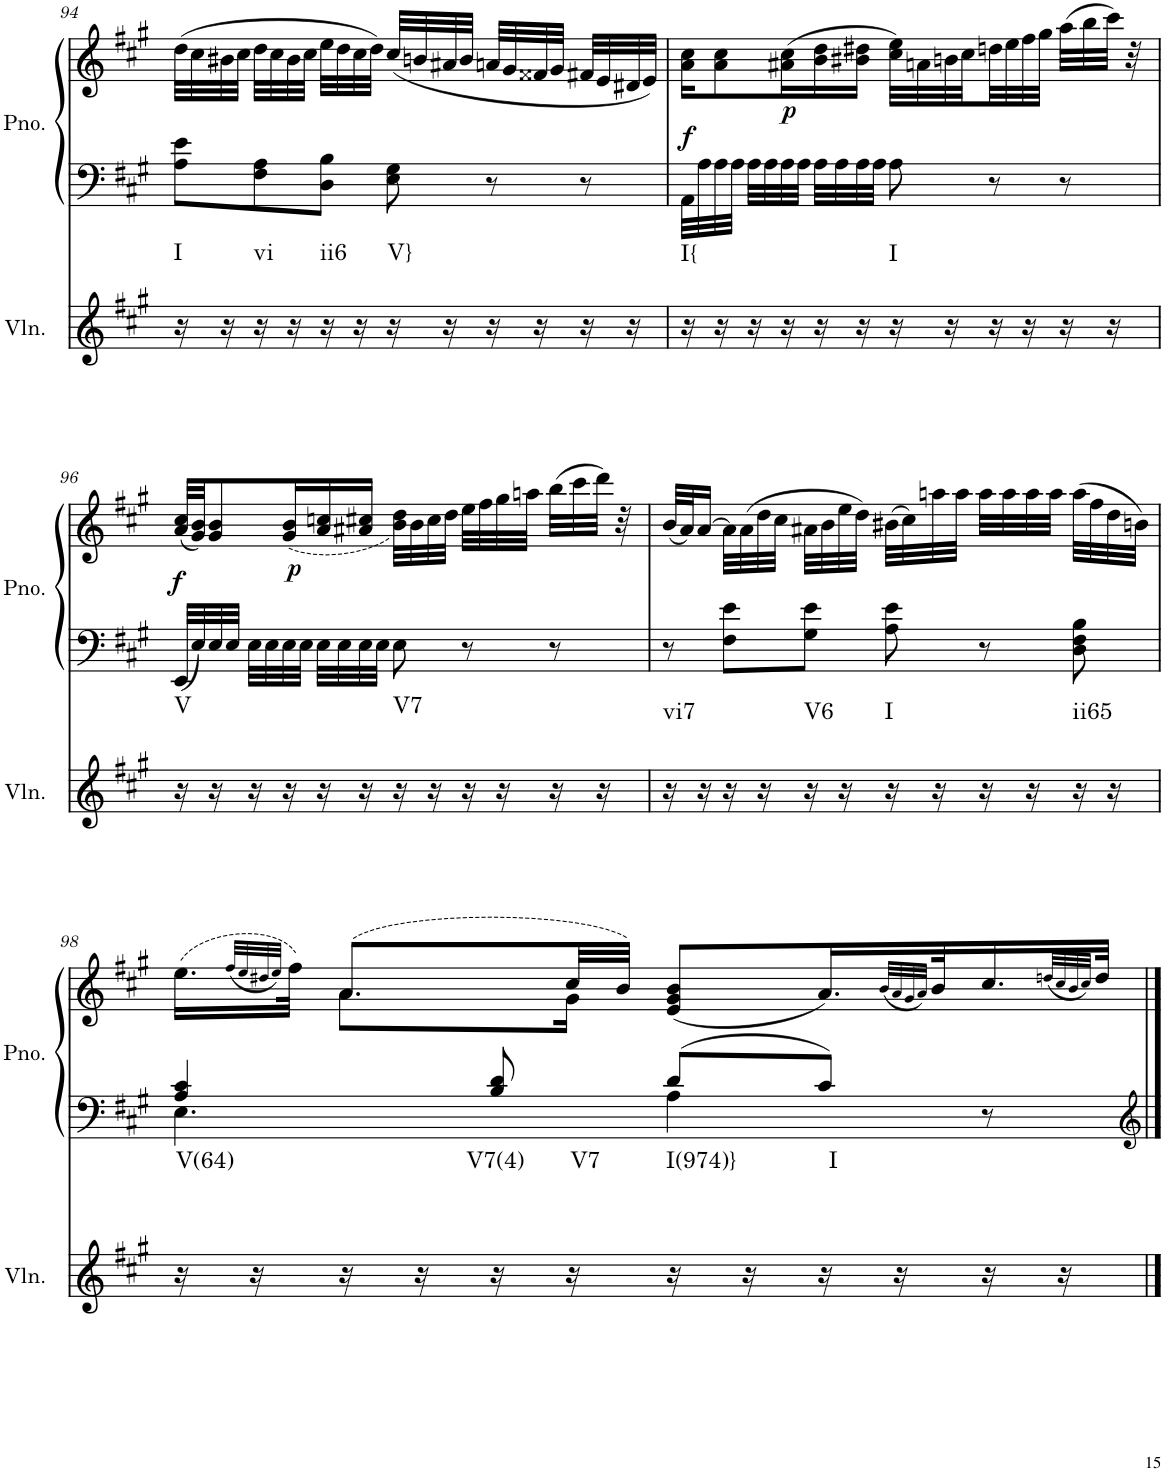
**kern	**harte	**kern	**kern	**dynam
*part2	*part2	*part1	*part1	*part1
*staff3	*	*staff2	*staff1	*staff1/2
*I"Violin	*	*I"Piano	*	*
*I'Vln.	*	*I'Pno.	*	*
!!LO:PB:g=z
*clefG2	*	*clefF4	*clefG2	*
*k[f#c#g#]	*	*k[f#c#g#]	*k[f#c#g#]	*
*M6/8	*	*M6/8	*M6/8	*
=94	=94	=94	=94	=94
!	!LO:H:kt=I	!	!	!
16r	N	8A\ 8e\L	(32dd\LLL	.
.	.	.	32cc#\	.
16r	.	.	32b#X\	.
.	.	.	32cc#\JJJ	.
!	!LO:H:kt=vi	!	!	!
16r	N	8F#\ 8A\	32dd\LLL	.
.	.	.	32cc#\	.
16r	.	.	32b#\	.
.	.	.	32cc#\JJJ	.
!	!LO:H:kt=ii6	!	!	!
16r	N	8D\ 8B\J	32ee\LLL	.
.	.	.	32dd\	.
16r	.	.	32cc#\	.
.	.	.	32dd\JJJ)	.
!	!LO:H:kt=V}	!	!	!
16r	N	8E\ 8G#\	(32cc#/LLL	.
.	.	.	32bn/	.
16r	.	.	32a#X/	.
.	.	.	32b/JJJ	.
16r	.	8r	32an/LLL	.
.	.	.	32g#/	.
16r	.	.	32f##X/	.
.	.	.	32g#/JJJ	.
16r	.	8r	32f#X/LLL	.
.	.	.	32e/	.
16r	.	.	32d#X/	.
.	.	.	32e/JJJ)	.
=95	=95	=95	=95	=95
!	!LO:H:kt=I{	!	!	!LO:DY:b
16r	N	32AA\LLL	16a\ 16cc#\KL	f
.	.	32A\	.	.
16r	.	32A\	8a\ 8cc#\	.
.	.	32A\JJJ	.	.
16r	.	32A\LLL	.	.
.	.	32A\	.	.
!	!	!	!	!LO:DY:a=2
16r	.	32A\	(16a#X\ 16cc#\L	p
.	.	32A\JJJ	.	.
16r	.	32A\LLL	16b\ 16dd\	.
.	.	32A\	.	.
16r	.	32A\	16b#X\ 16dd#X\JJ	.
.	.	32A\JJJ	.	.
!	!LO:H:kt=I	!	!	!
16r	N	8A\	32cc#\ 32ee\LLL)	.
.	.	.	32an\	.
16r	.	.	32bn\	.
.	.	.	32cc#\	.
16r	.	8r	32ddn\	.
.	.	.	32ee\	.
16r	.	.	32ff#\	.
.	.	.	32gg#\JJJ	.
16r	.	8r	(32aa\LLL	.
.	.	.	32bb\	.
16r	.	.	32ccc#\JJJ)	.
.	.	.	32r	.
!!LO:LB:g=z
=96	=96	=96	=96	=96
!	!LO:H:kt=V	!	!	!LO:DY:b
16r	N	32EE/LLL	(32a/ 32cc#/LLL	f
.	.	32E/	32g#/ 32b/JJ)	.
16r	.	32E/	8g#/ 8b/	.
.	.	32E/JJJ	.	.
16r	.	32E\LLL	.	.
.	.	32E\	.	.
!	!	!	!	!LO:DY:b
16r	.	32E\	(<16g#/ 16b/L	p
.	.	32E\JJJ	.	.
16r	.	32E\LLL	16a/ 16ccn/	.
.	.	32E\	.	.
16r	.	32E\	16a#X/ 16cc#X/JJ	.
.	.	32E\JJJ	.	.
!	!LO:H:kt=V7	!	!	!
16r	N	8E\	32b\ 32dd\LLL)	.
.	.	.	32b\	.
16r	.	.	32cc#\	.
.	.	.	32dd\JJJ	.
16r	.	8r	32ee\LLL	.
.	.	.	32ff#\	.
16r	.	.	32gg#\	.
.	.	.	32aan\JJJ	.
16r	.	8r	(32bb\LLL	.
.	.	.	32ccc#\	.
16r	.	.	32ddd\JJJ)	.
.	.	.	32r	.
=97	=97	=97	=97	=97
!	!LO:H:kt=vi7	!	!	!
16r	N	8r	(32b/LLL	.
.	.	.	32a/J)	.
16r	.	.	[16a/JJ	.
16r	.	8F#\ 8e\L	32a\LLL]	.
.	.	.	(32a\	.
16r	.	.	32dd\	.
.	.	.	32cc#\JJJ	.
!	!LO:H:kt=V6	!	!	!
16r	N	8G#\ 8e\J	32a#X\LLL	.
.	.	.	32b\	.
16r	.	.	32ee\	.
.	.	.	32dd\JJJ)	.
!	!LO:H:kt=I	!	!	!
16r	N	8A\ 8e\	(32b#X\LLL	.
.	.	.	32cc#\)	.
16r	.	.	32aan\	.
.	.	.	32aa\JJJ	.
16r	.	8r	32aa\LLL	.
.	.	.	32aa\	.
16r	.	.	32aa\	.
.	.	.	32aa\JJJ	.
!	!LO:H:kt=ii65	!	!	!
16r	N	8D\ 8F#\ 8B\	(32aa\LLL	.
.	.	.	32ff#\	.
16r	.	.	32dd\	.
.	.	.	32bn\JJJ)	.
!!LO:LB:g=z
=98	=98	=98	=98	=98
*	*	*^	*^	*
!	!LO:H:kt=V(64)	!	!	!	!	!
16r	N	4A/ 4c#/	4.E\	(>16.ee\LL	8ryy	.
16r	.	.	.	.	.	.
.	.	.	.	(32qff#/LLL	.	.
.	.	.	.	32qee/	.	.
.	.	.	.	32qdd#X/	.	.
.	.	.	.	32qee/JJJ)	.	.
.	.	.	.	32ff#\JJk)	.	.
16r	.	.	.	(8.a/L	8.a\L	.
16r	.	.	.	.	.	.
!	!LO:H:kt=V7(4)	!	!	!	!	!
16r	N	8B/ 8d/	.	.	.	.
!	!LO:H:kt=V7	!	!	!	!	!
16r	N	.	.	32cc#/LL	16g#\Jk	.
.	.	.	.	32b/JJJ)	.	.
!	!LO:H:kt=I(974)}	!	!	!	!	!
16r	N	8d/L	4A\	(8e/ 8g#/ 8b/L	4.ryy	.
16r	.	.	.	.	.	.
!	!LO:H:kt=I	!	!	!	!	!
16r	N	8c#/J	.	16.a/L)	.	.
16r	.	.	.	.	.	.
.	.	.	.	(32qb/LLL	.	.
.	.	.	.	32qa/	.	.
.	.	.	.	32qg#/	.	.
.	.	.	.	32qa/JJJ)	.	.
.	.	.	.	32b/K	.	.
16r	.	8r	8ryy	16.cc#/	.	.
16r	.	.	.	.	.	.
.	.	.	.	(32qddn/LLL	.	.
.	.	.	.	32qcc#/	.	.
.	.	.	.	32qb/	.	.
.	.	.	.	32qcc#/JJJ)	.	.
.	.	.	.	32dd/JJk	.	.
*	*	*v	*v	*	*	*
*	*	*	*v	*v	*
==	==	==	==	==
*-	*-	*-	*-	*-
